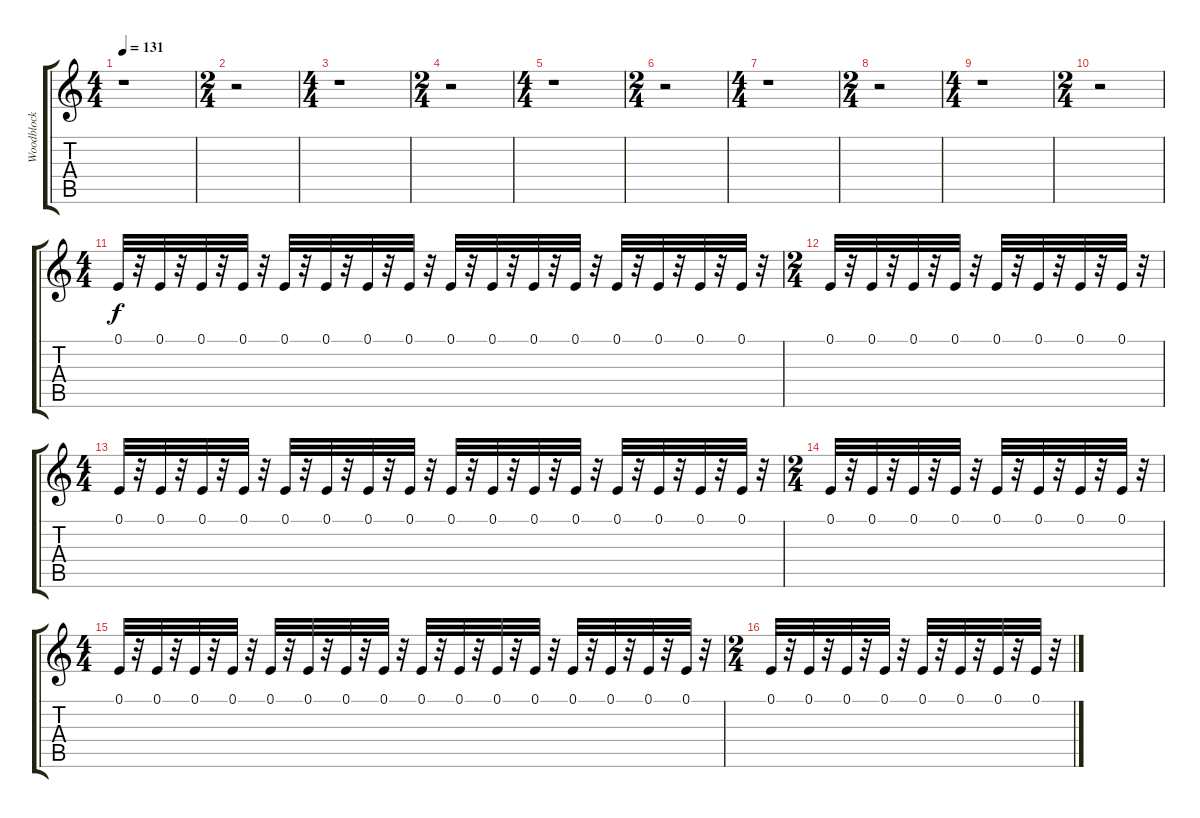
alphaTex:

\track ("Woodblock" "Woodblock") {instrument woodblock}
\staff {score tabs}
\tuning (E4 B3 G3 D3 A2 E2) {hide}
\ts (4 4)
\tempo 131
\clef g2
\ks c
r.1{dy f} |
\ts (2 4)
r.2 |
\ts (4 4)
r.1 |
\ts (2 4)
r.2 |
\ts (4 4)
r.1 |
\ts (2 4)
r.2 |
\ts (4 4)
r.1 |
\ts (2 4)
r.2 |
\ts (4 4)
r.1 |
\ts (2 4)
r.2 |
\ts (4 4)
0.1.32{balance 8} r.32 0.1.32 r.32 0.1.32 r.32 0.1.32 r.32 0.1.32 r.32 0.1.32 r.32 0.1.32 r.32 0.1.32 r.32 0.1.32 r.32 0.1.32 r.32 0.1.32 r.32 0.1.32 r.32 0.1.32 r.32 0.1.32 r.32 0.1.32 r.32 0.1.32 r.32 |
\ts (2 4)
0.1.32 r.32 0.1.32 r.32 0.1.32 r.32 0.1.32 r.32 0.1.32 r.32 0.1.32 r.32 0.1.32 r.32 0.1.32 r.32 |
\ts (4 4)
0.1.32 r.32 0.1.32 r.32 0.1.32 r.32 0.1.32 r.32 0.1.32 r.32 0.1.32 r.32 0.1.32 r.32 0.1.32 r.32 0.1.32 r.32 0.1.32 r.32 0.1.32 r.32 0.1.32 r.32 0.1.32 r.32 0.1.32 r.32 0.1.32 r.32 0.1.32 r.32 |
\ts (2 4)
0.1.32 r.32 0.1.32 r.32 0.1.32 r.32 0.1.32 r.32 0.1.32 r.32 0.1.32 r.32 0.1.32 r.32 0.1.32 r.32 |
\ts (4 4)
0.1.32 r.32 0.1.32 r.32 0.1.32 r.32 0.1.32 r.32 0.1.32 r.32 0.1.32 r.32 0.1.32 r.32 0.1.32 r.32 0.1.32 r.32 0.1.32 r.32 0.1.32 r.32 0.1.32 r.32 0.1.32 r.32 0.1.32 r.32 0.1.32 r.32 0.1.32 r.32 |
\ts (2 4)
0.1.32 r.32 0.1.32 r.32 0.1.32 r.32 0.1.32 r.32 0.1.32 r.32 0.1.32 r.32 0.1.32 r.32 0.1.32 r.32
